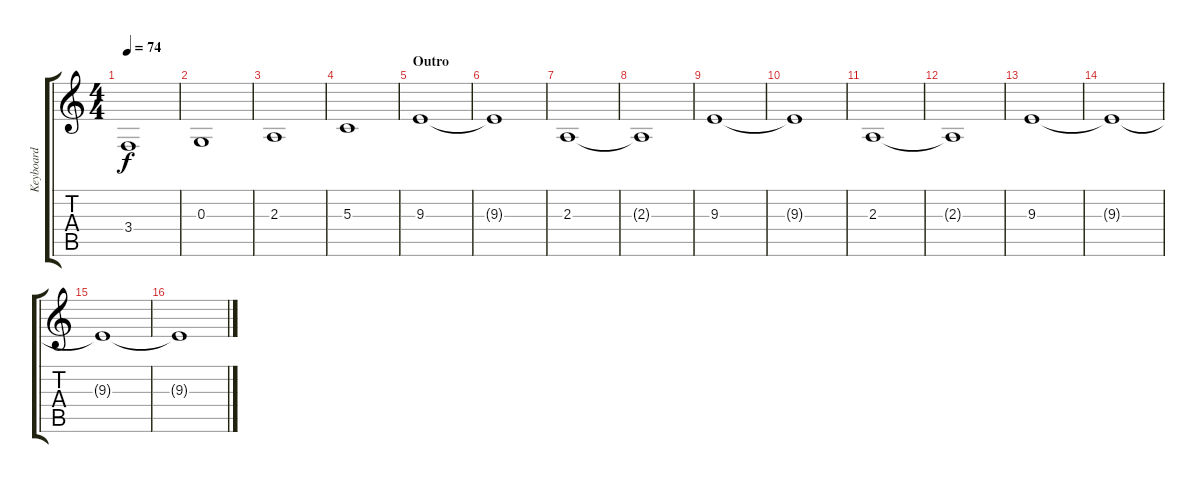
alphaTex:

\track ("Keyboard" "Keyboard") {instrument choiraahs}
\staff {score tabs}
\tuning (E4 B3 G3 D3 A2 E2) {hide}
\ts (4 4)
\tempo 74
\clef g2
\ks c
3.4.1{dy f} |
0.3.1 |
2.3.1 |
5.3.1 |
\section ("" "Outro")
9.3.1 |
9.3{t}.1 |
2.3.1 |
2.3{t}.1 |
9.3.1 |
9.3{t}.1 |
2.3.1 |
2.3{t}.1 |
9.3.1 |
9.3{t}.1 |
9.3{t}.1 |
9.3{t}.1
